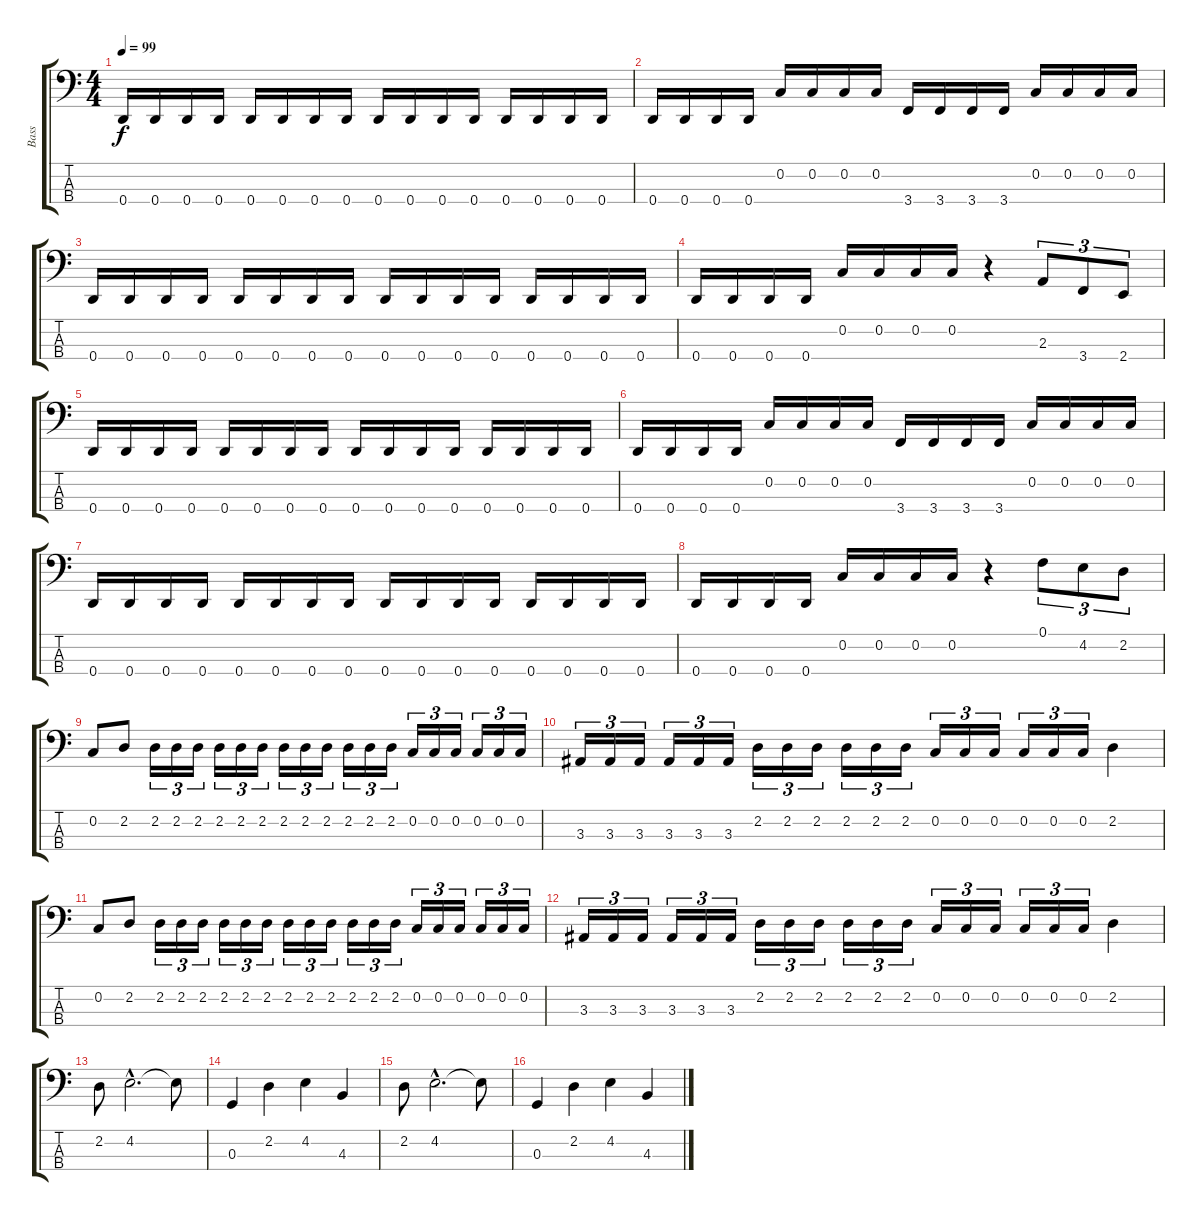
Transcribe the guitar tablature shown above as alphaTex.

\track ("Bass" "Bass") {instrument electricbasspick}
\staff {score tabs}
\tuning (F2 C2 G1 D1) {hide}
\ts (4 4)
\tempo 99
\clef f4
\ks c
0.4.16{dy f} 0.4.16 0.4.16 0.4.16 0.4.16 0.4.16 0.4.16 0.4.16 0.4.16 0.4.16 0.4.16 0.4.16 0.4.16 0.4.16 0.4.16 0.4.16 |
0.4.16 0.4.16 0.4.16 0.4.16 0.2.16 0.2.16 0.2.16 0.2.16 3.4.16 3.4.16 3.4.16 3.4.16 0.2.16 0.2.16 0.2.16 0.2.16 |
0.4.16 0.4.16 0.4.16 0.4.16 0.4.16 0.4.16 0.4.16 0.4.16 0.4.16 0.4.16 0.4.16 0.4.16 0.4.16 0.4.16 0.4.16 0.4.16 |
0.4.16 0.4.16 0.4.16 0.4.16 0.2.16 0.2.16 0.2.16 0.2.16 r.4 2.3.8{tu (3 2)} 3.4.8{tu (3 2)} 2.4.8{tu (3 2)} |
0.4.16 0.4.16 0.4.16 0.4.16 0.4.16 0.4.16 0.4.16 0.4.16 0.4.16 0.4.16 0.4.16 0.4.16 0.4.16 0.4.16 0.4.16 0.4.16 |
0.4.16 0.4.16 0.4.16 0.4.16 0.2.16 0.2.16 0.2.16 0.2.16 3.4.16 3.4.16 3.4.16 3.4.16 0.2.16 0.2.16 0.2.16 0.2.16 |
0.4.16 0.4.16 0.4.16 0.4.16 0.4.16 0.4.16 0.4.16 0.4.16 0.4.16 0.4.16 0.4.16 0.4.16 0.4.16 0.4.16 0.4.16 0.4.16 |
0.4.16 0.4.16 0.4.16 0.4.16 0.2.16 0.2.16 0.2.16 0.2.16 r.4 0.1.8{tu (3 2)} 4.2.8{tu (3 2)} 2.2.8{tu (3 2)} |
0.2.8 2.2.8 2.2.16{tu (3 2)} 2.2.16{tu (3 2)} 2.2.16{tu (3 2)} 2.2.16{tu (3 2)} 2.2.16{tu (3 2)} 2.2.16{tu (3 2)} 2.2.16{tu (3 2)} 2.2.16{tu (3 2)} 2.2.16{tu (3 2)} 2.2.16{tu (3 2)} 2.2.16{tu (3 2)} 2.2.16{tu (3 2)} 0.2.16{tu (3 2)} 0.2.16{tu (3 2)} 0.2.16{tu (3 2)} 0.2.16{tu (3 2)} 0.2.16{tu (3 2)} 0.2.16{tu (3 2)} |
3.3.16{tu (3 2)} 3.3.16{tu (3 2)} 3.3.16{tu (3 2)} 3.3.16{tu (3 2)} 3.3.16{tu (3 2)} 3.3.16{tu (3 2)} 2.2.16{tu (3 2)} 2.2.16{tu (3 2)} 2.2.16{tu (3 2)} 2.2.16{tu (3 2)} 2.2.16{tu (3 2)} 2.2.16{tu (3 2)} 0.2.16{tu (3 2)} 0.2.16{tu (3 2)} 0.2.16{tu (3 2)} 0.2.16{tu (3 2)} 0.2.16{tu (3 2)} 0.2.16{tu (3 2)} 2.2.4 |
0.2.8 2.2.8 2.2.16{tu (3 2)} 2.2.16{tu (3 2)} 2.2.16{tu (3 2)} 2.2.16{tu (3 2)} 2.2.16{tu (3 2)} 2.2.16{tu (3 2)} 2.2.16{tu (3 2)} 2.2.16{tu (3 2)} 2.2.16{tu (3 2)} 2.2.16{tu (3 2)} 2.2.16{tu (3 2)} 2.2.16{tu (3 2)} 0.2.16{tu (3 2)} 0.2.16{tu (3 2)} 0.2.16{tu (3 2)} 0.2.16{tu (3 2)} 0.2.16{tu (3 2)} 0.2.16{tu (3 2)} |
3.3.16{tu (3 2)} 3.3.16{tu (3 2)} 3.3.16{tu (3 2)} 3.3.16{tu (3 2)} 3.3.16{tu (3 2)} 3.3.16{tu (3 2)} 2.2.16{tu (3 2)} 2.2.16{tu (3 2)} 2.2.16{tu (3 2)} 2.2.16{tu (3 2)} 2.2.16{tu (3 2)} 2.2.16{tu (3 2)} 0.2.16{tu (3 2)} 0.2.16{tu (3 2)} 0.2.16{tu (3 2)} 0.2.16{tu (3 2)} 0.2.16{tu (3 2)} 0.2.16{tu (3 2)} 2.2.4 |
2.2.8 4.2{hac}.2{d} 4.2{t}.8 |
0.3.4 2.2.4 4.2.4 4.3.4 |
2.2.8 4.2{hac}.2{d} 4.2{t}.8 |
0.3.4 2.2.4 4.2.4 4.3.4
